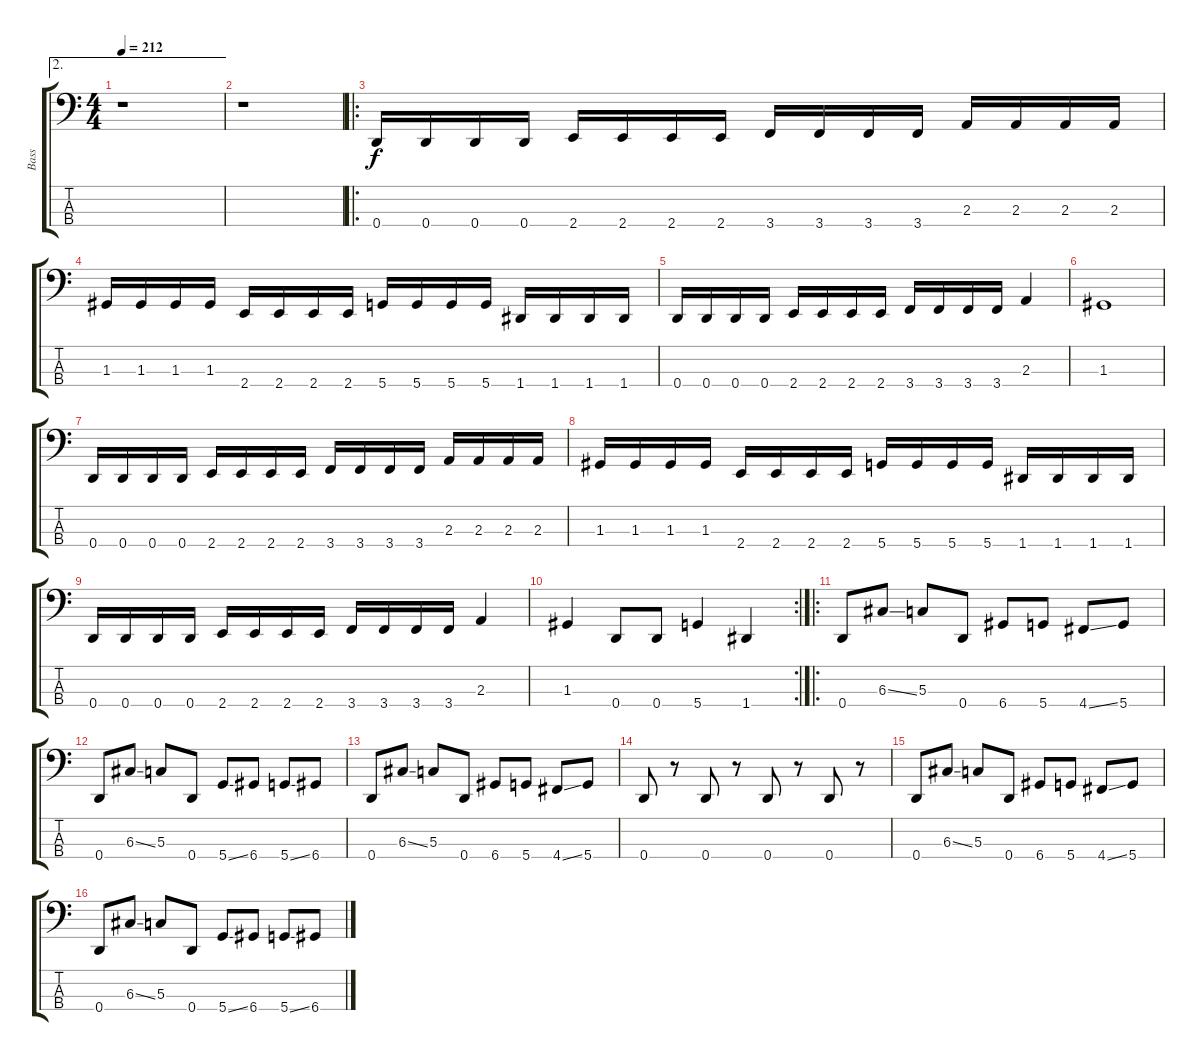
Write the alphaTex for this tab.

\track ("Bass" "Bass") {instrument electricbasspick}
\staff {score tabs}
\tuning (F2 C2 G1 D1) {hide}
\ae 2
\ts (4 4)
\tempo 212
\clef f4
\ks c
r.1{dy f} |
r.1 |
\ro
0.4.16 0.4.16 0.4.16 0.4.16 2.4.16 2.4.16 2.4.16 2.4.16 3.4.16 3.4.16 3.4.16 3.4.16 2.3.16 2.3.16 2.3.16 2.3.16 |
1.3.16 1.3.16 1.3.16 1.3.16 2.4.16 2.4.16 2.4.16 2.4.16 5.4.16 5.4.16 5.4.16 5.4.16 1.4.16 1.4.16 1.4.16 1.4.16 |
0.4.16 0.4.16 0.4.16 0.4.16 2.4.16 2.4.16 2.4.16 2.4.16 3.4.16 3.4.16 3.4.16 3.4.16 2.3.4 |
1.3.1 |
0.4.16 0.4.16 0.4.16 0.4.16 2.4.16 2.4.16 2.4.16 2.4.16 3.4.16 3.4.16 3.4.16 3.4.16 2.3.16 2.3.16 2.3.16 2.3.16 |
1.3.16 1.3.16 1.3.16 1.3.16 2.4.16 2.4.16 2.4.16 2.4.16 5.4.16 5.4.16 5.4.16 5.4.16 1.4.16 1.4.16 1.4.16 1.4.16 |
0.4.16 0.4.16 0.4.16 0.4.16 2.4.16 2.4.16 2.4.16 2.4.16 3.4.16 3.4.16 3.4.16 3.4.16 2.3.4 |
\rc 2
1.3.4 0.4.8 0.4.8 5.4.4 1.4.4 |
\ro
0.4.8 6.3{ss}.8 5.3.8 0.4.8 6.4.8 5.4.8 4.4{ss}.8 5.4.8 |
0.4.8 6.3{ss}.8 5.3.8 0.4.8 5.4{ss}.8 6.4.8 5.4{ss}.8 6.4.8 |
0.4.8 6.3{ss}.8 5.3.8 0.4.8 6.4.8 5.4.8 4.4{ss}.8 5.4.8 |
0.4.8 r.8 0.4.8 r.8 0.4.8 r.8 0.4.8 r.8 |
0.4.8 6.3{ss}.8 5.3.8 0.4.8 6.4.8 5.4.8 4.4{ss}.8 5.4.8 |
0.4.8 6.3{ss}.8 5.3.8 0.4.8 5.4{ss}.8 6.4.8 5.4{ss}.8 6.4.8
